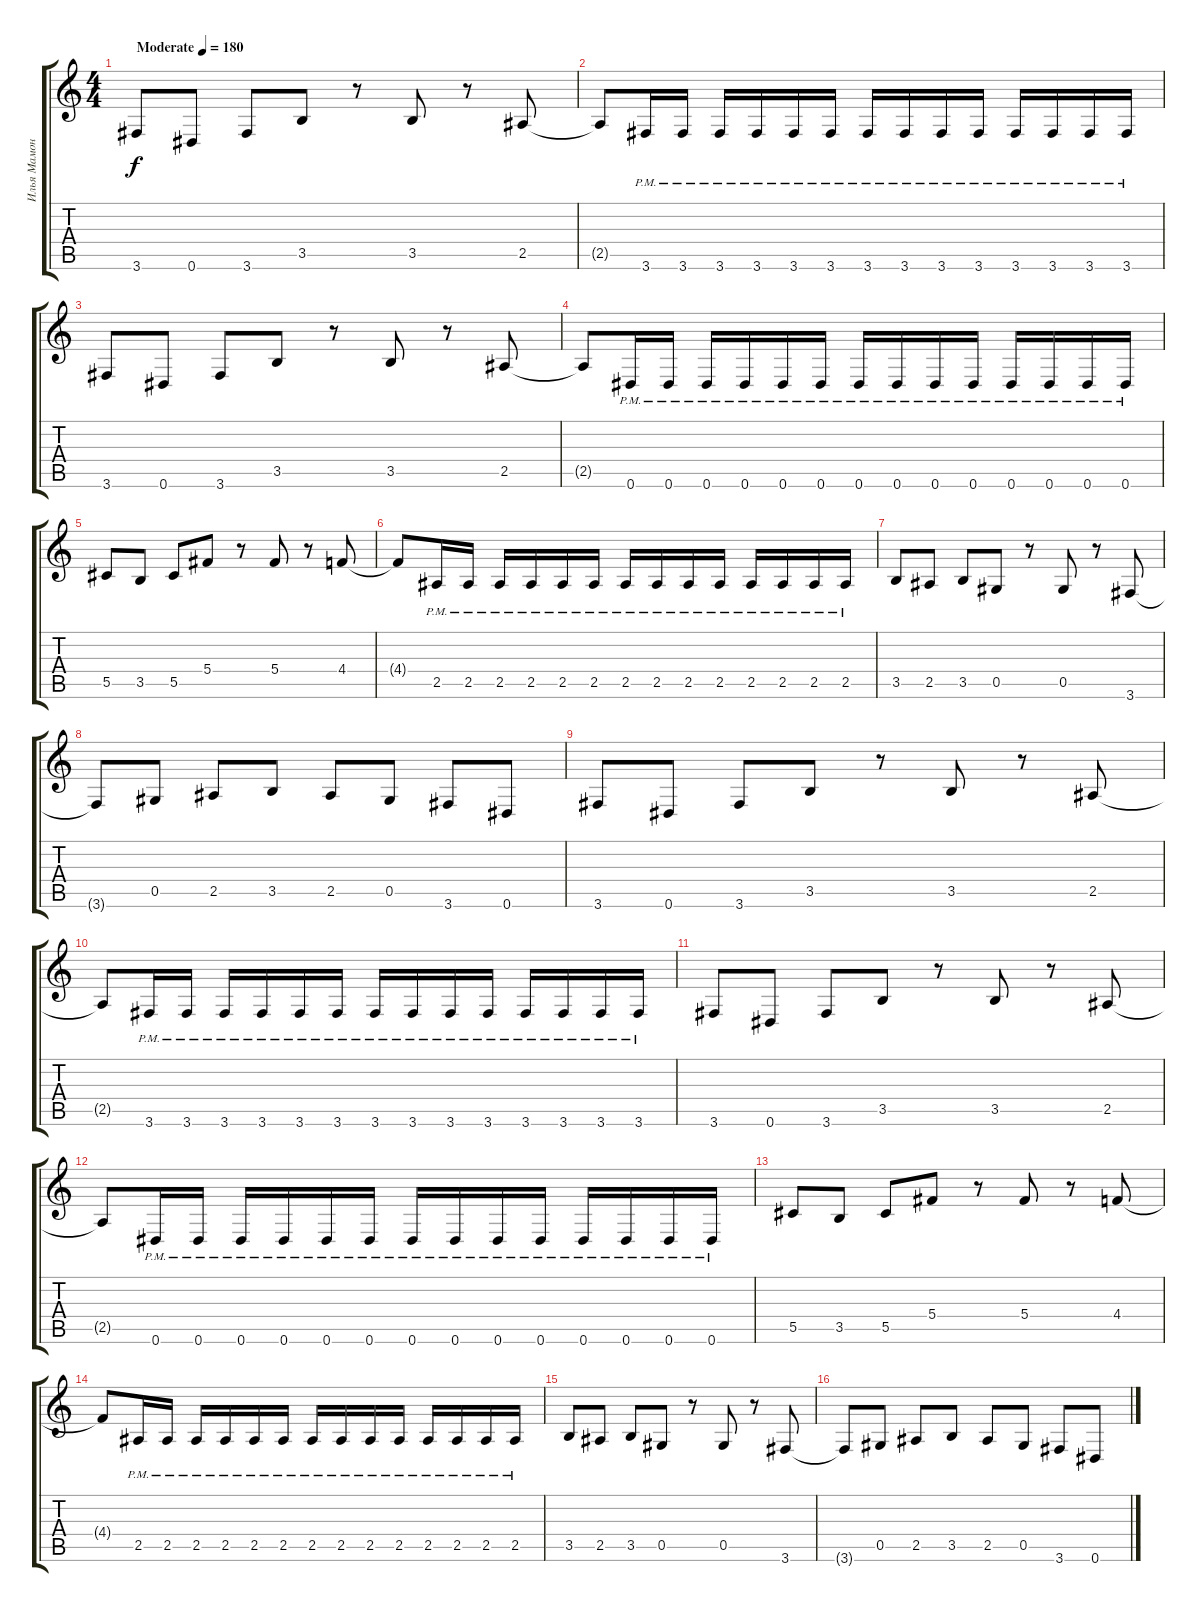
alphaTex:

\track ("Илья Мамонтов" "Илья Мамон") {instrument distortionguitar}
\staff {score tabs}
\tuning (Eb4 Bb3 Gb3 Db3 Ab2 Eb2) {hide}
\ts (4 4)
\tempo (180 "Moderate")
\clef g2
\ks c
3.6.8{dy f instrument distortionguitar} 0.6.8 3.6.8 3.5.8 r.8 3.5.8 r.8 2.5.8 |
2.5{t}.8 3.6{pm}.16 3.6{pm}.16 3.6{pm}.16 3.6{pm}.16 3.6{pm}.16 3.6{pm}.16 3.6{pm}.16 3.6{pm}.16 3.6{pm}.16 3.6{pm}.16 3.6{pm}.16 3.6{pm}.16 3.6{pm}.16 3.6{pm}.16 |
3.6.8 0.6.8 3.6.8 3.5.8 r.8 3.5.8 r.8 2.5.8 |
2.5{t}.8 0.6{pm}.16 0.6{pm}.16 0.6{pm}.16 0.6{pm}.16 0.6{pm}.16 0.6{pm}.16 0.6{pm}.16 0.6{pm}.16 0.6{pm}.16 0.6{pm}.16 0.6{pm}.16 0.6{pm}.16 0.6{pm}.16 0.6{pm}.16 |
5.5.8 3.5.8 5.5.8 5.4.8 r.8 5.4.8 r.8 4.4.8 |
4.4{t}.8 2.5{pm}.16 2.5{pm}.16 2.5{pm}.16 2.5{pm}.16 2.5{pm}.16 2.5{pm}.16 2.5{pm}.16 2.5{pm}.16 2.5{pm}.16 2.5{pm}.16 2.5{pm}.16 2.5{pm}.16 2.5{pm}.16 2.5{pm}.16 |
3.5.8 2.5.8 3.5.8 0.5.8 r.8 0.5.8 r.8 3.6.8 |
3.6{t}.8 0.5.8 2.5.8 3.5.8 2.5.8 0.5.8 3.6.8 0.6.8 |
3.6.8 0.6.8 3.6.8 3.5.8 r.8 3.5.8 r.8 2.5.8 |
2.5{t}.8 3.6{pm}.16 3.6{pm}.16 3.6{pm}.16 3.6{pm}.16 3.6{pm}.16 3.6{pm}.16 3.6{pm}.16 3.6{pm}.16 3.6{pm}.16 3.6{pm}.16 3.6{pm}.16 3.6{pm}.16 3.6{pm}.16 3.6{pm}.16 |
3.6.8 0.6.8 3.6.8 3.5.8 r.8 3.5.8 r.8 2.5.8 |
2.5{t}.8 0.6{pm}.16 0.6{pm}.16 0.6{pm}.16 0.6{pm}.16 0.6{pm}.16 0.6{pm}.16 0.6{pm}.16 0.6{pm}.16 0.6{pm}.16 0.6{pm}.16 0.6{pm}.16 0.6{pm}.16 0.6{pm}.16 0.6{pm}.16 |
5.5.8 3.5.8 5.5.8 5.4.8 r.8 5.4.8 r.8 4.4.8 |
4.4{t}.8 2.5{pm}.16 2.5{pm}.16 2.5{pm}.16 2.5{pm}.16 2.5{pm}.16 2.5{pm}.16 2.5{pm}.16 2.5{pm}.16 2.5{pm}.16 2.5{pm}.16 2.5{pm}.16 2.5{pm}.16 2.5{pm}.16 2.5{pm}.16 |
3.5.8 2.5.8 3.5.8 0.5.8 r.8 0.5.8 r.8 3.6.8 |
3.6{t}.8 0.5.8 2.5.8 3.5.8 2.5.8 0.5.8 3.6.8 0.6.8
